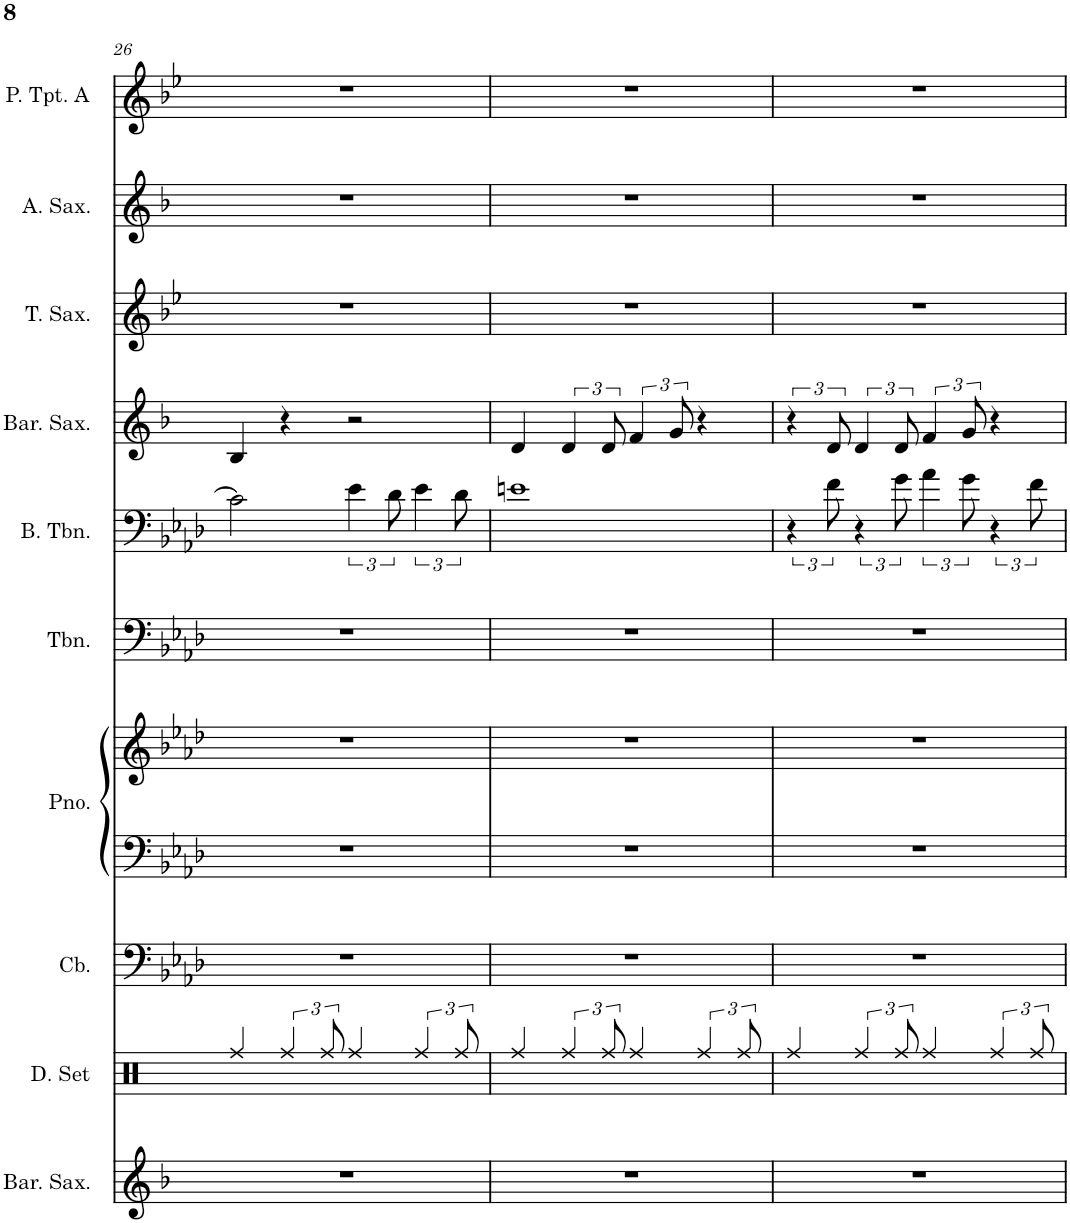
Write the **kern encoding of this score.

**kern	**kern	**kern	**kern	**kern	**kern	**kern	**kern	**kern	**kern	**kern
*part10	*part9	*part8	*part7	*part7	*part6	*part5	*part4	*part3	*part2	*part1
*staff11	*staff10	*staff9	*staff8	*staff7	*staff6	*staff5	*staff4	*staff3	*staff2	*staff1
*I"Baritone Saxophone	*I"Drumset	*I"Contrabass	*I"Piano	*	*I"Trombone	*I"Bass Trombone	*I"Baritone Saxophone	*I"Tenor Saxophone	*I"Alto Saxophone	*I"Piccolo Trumpet in A
*I'Bar. Sax.	*I'D. Set	*I'Cb.	*I'Pno.	*	*I'Tbn.	*I'B. Tbn.	*I'Bar. Sax.	*I'T. Sax.	*I'A. Sax.	*I'P. Tpt. A
!!LO:PB:g=z
*clefG2	*clefX	*clefF4	*clefF4	*clefG2	*clefF4	*clefF4	*clefG2	*clefG2	*clefG2	*clefG2
*Trd12c21	*	*Trd7c12	*	*	*	*	*Trd12c21	*Trd8c14	*Trd5c9	*Trd-5c-9
*k[b-]	*k[]	*k[b-e-a-d-]	*k[b-e-a-d-]	*k[b-e-a-d-]	*k[b-e-a-d-]	*k[b-e-a-d-]	*k[b-]	*k[b-e-]	*k[b-]	*k[b-e-]
*M4/4	*M4/4	*M4/4	*M4/4	*M4/4	*M4/4	*M4/4	*M4/4	*M4/4	*M4/4	*M4/4
=26	=26	=26	=26	=26	=26	=26	=26	=26	=26	=26
1r	4Rff/	1r	1r	1r	1r	2c-\]	4B-/	1r	1r	1r
.	6Rff/	.	.	.	.	.	4r	.	.	.
.	12Rff/	.	.	.	.	.	.	.	.	.
.	4Rff/	.	.	.	.	6e-\	2r	.	.	.
.	.	.	.	.	.	12d-\	.	.	.	.
.	6Rff/	.	.	.	.	6e-\	.	.	.	.
.	12Rff/	.	.	.	.	12d-\	.	.	.	.
=27	=27	=27	=27	=27	=27	=27	=27	=27	=27	=27
1r	4Rff/	1r	1r	1r	1r	1en	4d/	1r	1r	1r
.	6Rff/	.	.	.	.	.	6d/	.	.	.
.	12Rff/	.	.	.	.	.	12d/	.	.	.
.	4Rff/	.	.	.	.	.	6f/	.	.	.
.	.	.	.	.	.	.	12g/	.	.	.
.	6Rff/	.	.	.	.	.	4r	.	.	.
.	12Rff/	.	.	.	.	.	.	.	.	.
=28	=28	=28	=28	=28	=28	=28	=28	=28	=28	=28
1r	4Rff/	1r	1r	1r	1r	6r	6r	1r	1r	1r
.	.	.	.	.	.	12f\	12d/	.	.	.
.	6Rff/	.	.	.	.	6r	6d/	.	.	.
.	12Rff/	.	.	.	.	12g\	12d/	.	.	.
.	4Rff/	.	.	.	.	6a-\	6f/	.	.	.
.	.	.	.	.	.	12g\	12g/	.	.	.
.	6Rff/	.	.	.	.	6r	4r	.	.	.
.	12Rff/	.	.	.	.	12f\	.	.	.	.
=	=	=	=	=	=	=	=	=	=	=
*-	*-	*-	*-	*-	*-	*-	*-	*-	*-	*-
